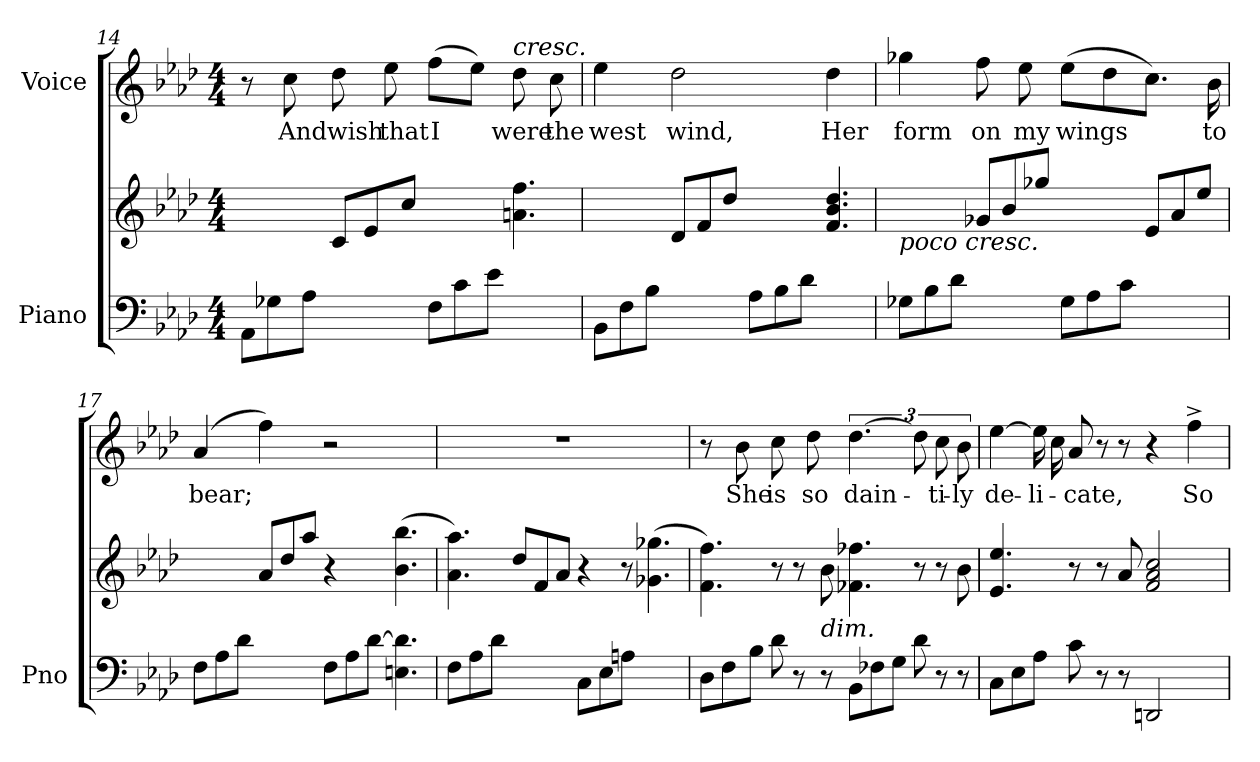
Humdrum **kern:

**kern	**kern	**kern	**text
*part2	*part2	*part1	*part1
*staff3	*staff2	*staff1	*staff1
*I"Piano	*	*I"Voice	*
*I'Pno	*	*	*
*clefF4	*clefG2	*clefG2	*
*k[b-e-a-d-]	*k[b-e-a-d-]	*k[b-e-a-d-]	*
*M4/4	*M4/4	*M4/4	*
*Xtuplet	*	*	*
=14	=14	=14	=14
*^	*	*	*
(12AA-\L	1ryy	4ryy	8r	.
12G-X\	.	.	.	.
.	.	.	8cc\	And
12A-\J	.	.	.	.
*	*	*Xtuplet	*	*
4ryy	.	12c/L	8dd-\	wish
.	.	12e-/	.	.
.	.	.	8ee-\	that
.	.	12cc/J)	.	.
(12F\L	.	4ryy	(8ff\L	I
12c\	.	.	.	.
.	.	.	8ee-\J)	.
12e-\J	.	.	.	.
!	!	!	!LO:TX:a:i:t=cresc.	!
4ryy	.	6.an\ 6.ff\)	8dd-\	were
.	.	.	8cc\	the
=15	=15	=15	=15	=15
(12BB-\L	1ryy	4ryy	4ee-\	west
12F\	.	.	.	.
12B-\J	.	.	.	.
4ryy	.	12d-/L	2dd-\	wind,
.	.	12f/	.	.
.	.	12dd-/J)	.	.
(12A-\L	.	4ryy	.	.
12B-\	.	.	.	.
12d-\J	.	.	.	.
4ryy	.	6.f/ 6.b-/ 6.dd-/)	4dd-\	Her
=16	=16	=16	=16	=16
!	!	!LO:TX:b:i:t=poco     cresc.	!	!
(12G-X\L	1ryy	4ryy	4gg-X\	form
12B-\	.	.	.	.
12d-\J	.	.	.	.
4ryy	.	12g-X/L	8ff\	on
.	.	12b-/	.	.
.	.	.	8ee-\	my
.	.	12gg-X/J)	.	.
(12G-\L	.	4ryy	(8ee-\L	wings
12A-\	.	.	.	.
.	.	.	8dd-\	.
12c\J	.	.	.	.
4ryy	.	12e-/L	8.cc\J)	.
.	.	12a-/	.	.
.	.	12ee-/J)	.	.
.	.	.	16b-\	to
=17	=17	=17	=17	=17
(12F\L	2ryy	4ryy	(4a-/	bear;
12A-\	.	.	.	.
12d-\J	.	.	.	.
2.ryy	.	12a-/L	4ff\)	.
.	.	12dd-/	.	.
.	.	12aa-/J)	.	.
.	12F\L	4r	2r	.
.	12A-\	.	.	.
.	[12d-\J	.	.	.
.	6.En\ 6.d-\]	(6.b-\ 6.bb-\	.	.
*v	*v	*	*	*
=18	=18	=18	=18
*	*^	*	*
(12F\L	6.a-\ 6.aa-\)	4ryy	1r	.
12A-\	.	.	.	.
12d-\J	.	.	.	.
4ryy	6.ryy	12dd-/L	.	.
.	.	12f/	.	.
.	.	12a-/J)	.	.
(12C\L	6r	4ryy	.	.
12E-\	.	.	.	.
12An\J	12r	.	.	.
4ryy	6.ryy	(6.g-X\ 6.gg-X\)	.	.
*	*v	*v	*	*
=19	=19	=19	=19
12D-\L	6.f\ 6.ff\)	8r	.
12F\	.	.	.
.	.	8b-\	She
12B-\J	.	.	.
12d-\	12r	8cc\	is
12r	12r	.	.
.	.	8dd-\	so
!	!LO:TX:b:i:t=dim.	!	!
12r	12b-\	.	.
12BB-\L	6.f-X\ 6.ff-X\	[6.dd-\	dain-
12F-X\	.	.	.
12G\J	.	.	.
*	*	*Xtuplet	*
12d-\	12r	12dd-\]	.
12r	12r	12cc\	-ti-
12r	12b-\	12b-\	-ly
=20	=20	=20	=20
12C\L	6.e-/ 6.ee-/	[6ee-\	de-
12E-\	.	.	.
12A-\J	.	24ee-\]	-li-
.	.	24cc\	.
12c\	12r	12a-/	-cate,
12r	12r	12r	.
12r	12a-/	12r	.
2DDn/	2f/ 2a-/ 2cc/	4r	.
.	.	4ff^\	So
=	=	=	=
*-	*-	*-	*-
